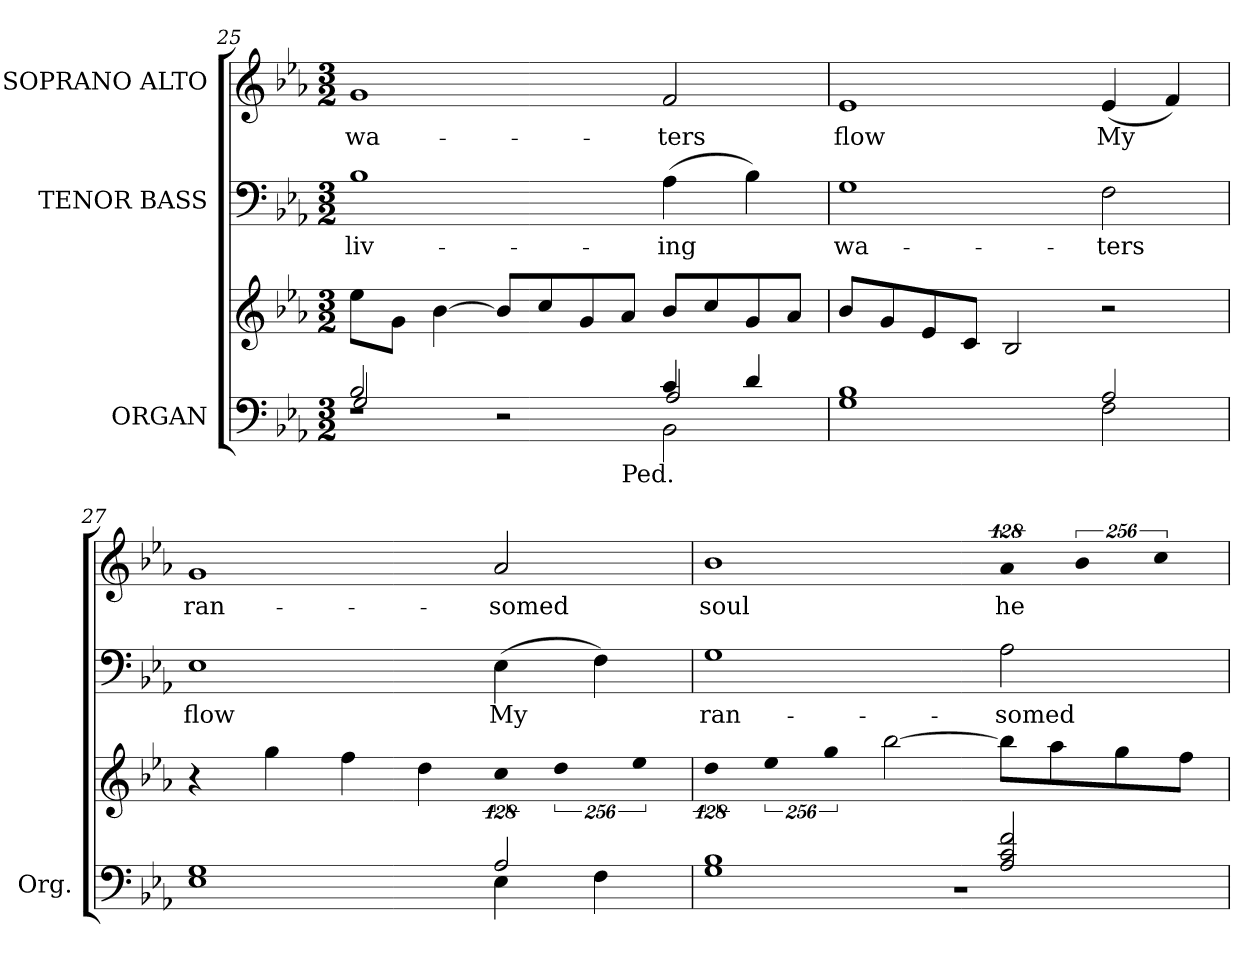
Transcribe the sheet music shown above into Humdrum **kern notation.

**kern	**kern	**kern	**text	**kern	**text
*part3	*part3	*part2	*part2	*part1	*part1
*staff4	*staff3	*staff2	*staff2	*staff1	*staff1
*I"ORGAN	*	*I"TENOR BASS	*	*I"SOPRANO ALTO	*
*I'Org.	*	*	*	*	*
!!LO:LB:g=z
*clefF4	*clefG2	*clefF4	*	*clefG2	*
*k[b-e-a-]	*k[b-e-a-]	*k[b-e-a-]	*	*k[b-e-a-]	*
*E-:	*E-:	*E-:	*	*E-:	*
*M3/2	*M3/2	*M3/2	*	*M3/2	*
=25	=25	=25	=25	=25	=25
*^	*	*	*	*	*
*	*^	*	*	*	*	*
!	!	!	!	!	!LO:LY:b:color=#000000	!	!
!	!	!	!	!	!	!	!LO:LY:b:color=#000000
*	*	*^	*	*	*	*	*
2B-i/	2Gi/	1r	2..ryy	8ee-i\L	1B-i	liv-	1gi	wa-
.	.	.	.	8gi\J	.	.	.	.
.	.	.	.	[4b-i\	.	.	.	.
2r	2r	.	.	8b-i/L]	.	.	.	.
.	.	.	.	8cci/	.	.	.	.
.	.	.	.	8gi/	.	.	.	.
!	!	!	!LO:TX:b:t=Ped.	!	!	!	!	!
.	.	.	2ryy	8a-i/J	.	.	.	.
!	!	!	!	!	!	!LO:LY:b:color=#000000	!	!
!	!	!	!	!	!	!	!	!LO:LY:b:color=#000000
4ci/	2BB-i\	2A-i/	.	8b-i/L	(4A-i\	-ing	2fi/	-ters
.	.	.	.	8cci/	.	.	.	.
4di/	.	.	.	8gi/	4B-i\)	.	.	.
.	.	.	8ryy	8a-i/J	.	.	.	.
*	*v	*v	*v	*	*	*	*	*
=26	=26	=26	=26	=26	=26	=26
*^	*^	*	*	*	*	*
!	!	!	!	!	!	!LO:LY:b:color=#000000	!	!
*	*v	*v	*v	*	*	*	*	*
*^	*^	*	*	*	*	*
!	!	!	!	!	!	!	!	!LO:LY:b:color=#000000
*	*v	*v	*v	*	*	*	*	*
1B-i	1Gi	8b-i/L	1Gi	wa-	1e-i	flow
.	.	8gi/	.	.	.	.
.	.	8e-i/	.	.	.	.
.	.	8ci/J	.	.	.	.
.	.	2B-i/	.	.	.	.
!	!	!	!	!LO:LY:b:color=#000000	!	!
!	!	!	!	!	!	!LO:LY:b:color=#000000
2A-i/	2Fi\	2r	2Fi\	-ters	(4e-i/	My
.	.	.	.	.	4fi/)	.
=27	=27	=27	=27	=27	=27	=27
!	!	!	!	!LO:LY:b:color=#000000	!	!
!	!	!	!	!	!	!LO:LY:b:color=#000000
1Gi	1E-i	4r	1E-i	flow	1gi	ran-
.	.	4ggi\	.	.	.	.
.	.	4ffi\	.	.	.	.
.	.	4ddi\	.	.	.	.
!	!	!LO:N:vis=4	!	!	!	!
!	!	!	!	!LO:LY:b:color=#000000	!	!
!	!	!	!	!	!	!LO:LY:b:color=#000000
2A-i/	4E-i\	512%85cci\	(4E-i\	My	2a-i/	-somed
!	!	!LO:N:vis=4	!	!	!	!
.	.	1024%171ddi\	.	.	.	.
.	4Fi\	.	4Fi\)	.	.	.
!	!	!LO:N:vis=4	!	!	!	!
.	.	1024%171ee-i\	.	.	.	.
=28	=28	=28	=28	=28	=28	=28
!	!LO:N:vis=1	!LO:N:vis=4	!	!	!	!
!	!	!	!	!LO:LY:b:color=#000000	!	!
!	!	!	!	!	!	!LO:LY:b:color=#000000
1Gi 1B-i	1.r	512%85ddi\	1Gi	ran-	1b-i	soul
!	!	!LO:N:vis=4	!	!	!	!
.	.	1024%171ee-i\	.	.	.	.
!	!	!LO:N:vis=4	!	!	!	!
.	.	1024%171ggi\	.	.	.	.
.	.	[2bb-i\	.	.	.	.
!	!	!	!	!LO:LY:b:color=#000000	!LO:N:vis=4	!
!	!	!	!	!	!	!LO:LY:b:color=#000000
2A-i/ 2ci 2fi	.	8bb-i\L]	2A-i\	-somed	512%85a-i/	he
.	.	8aa-i\	.	.	.	.
!	!	!	!	!	!LO:N:vis=4	!
.	.	.	.	.	1024%171b-i/	.
.	.	8ggi\	.	.	.	.
!	!	!	!	!	!LO:N:vis=4	!
.	.	.	.	.	1024%171cci\	.
.	.	8ffi\J	.	.	.	.
*v	*v	*	*	*	*	*
=	=	=	=	=	=
*-	*-	*-	*-	*-	*-
